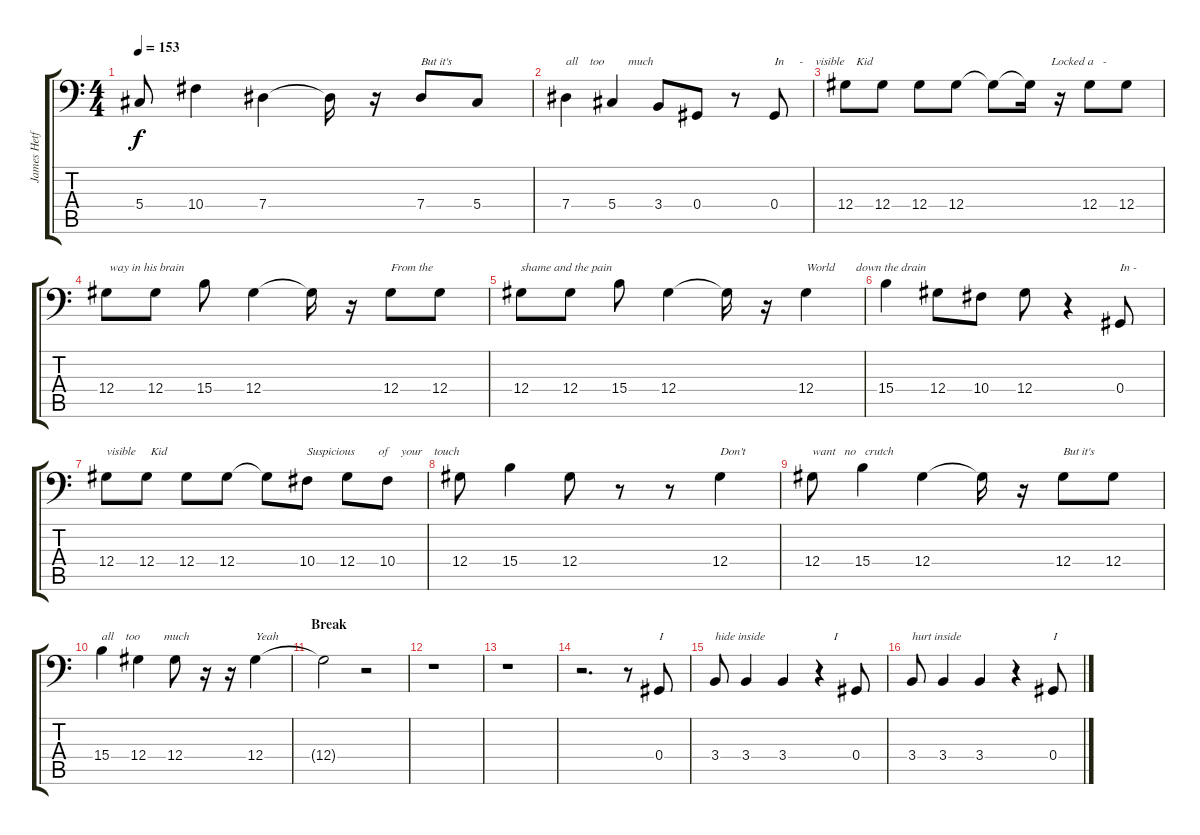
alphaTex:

\track ("James Hetfield (Vocals)" "James Hetf") {instrument lead8bassandlead}
\staff {score tabs}
\tuning (Bb3 F3 Db3 Ab2 Eb2 Ab1) {hide}
\ts (4 4)
\tempo 153
\clef f4
\ks c
5.4.8{dy f} 10.4.4 7.4.4 7.4{t}.16 r.16 7.4.8{txt "But it's"} 5.4.8 |
7.4.4{txt "all    too        much"} 5.4.4 3.4.8 0.4.8 r.8 0.4.8{txt "In     -    visible    Kid"} |
12.4.8 12.4.8 12.4.8 12.4.8 12.4{t}.8 12.4{t}.16{txt "       Locked a   -  "} r.16 12.4.8 12.4.8 |
12.4.8{txt " way in his brain"} 12.4.8 15.4.8 12.4.4 12.4{t}.16 r.16 12.4.8{txt "From the"} 12.4.8 |
12.4.8{txt "shame and the pain"} 12.4.8 15.4.8 12.4.4 12.4{t}.16 r.16 12.4.4{txt "World       down the drain"} |
15.4.4 12.4.8 10.4.8 12.4.8 r.4 0.4.8{txt "In - "} |
12.4.8{txt "visible     Kid"} 12.4.8 12.4.8 12.4.8 12.4{t}.8 10.4.8{txt "Suspicious        of    your    touch"} 12.4.8 10.4.8 |
12.4.8 15.4.4 12.4.8 r.8 r.8 12.4.4{txt "Don't    "} |
12.4.8{txt "want   no   crutch"} 15.4.4 12.4.4 12.4{t}.16 r.16 12.4.8{txt "But it's"} 12.4.8 |
15.4.4{txt "all    too        much"} 12.4.4 12.4.8 r.16 r.16 12.4.4{txt "Yeah"} |
\section ("" "Break")
12.4{t}.2 r.2 |
r.1 |
r.1 |
r.2{d} r.8 0.4.8{txt "I"} |
3.4.8{txt "hide inside                       I"} 3.4.4 3.4.4 r.4 0.4.8 |
3.4.8{txt "hurt inside"} 3.4.4 3.4.4 r.4 0.4.8{txt "I           "}
